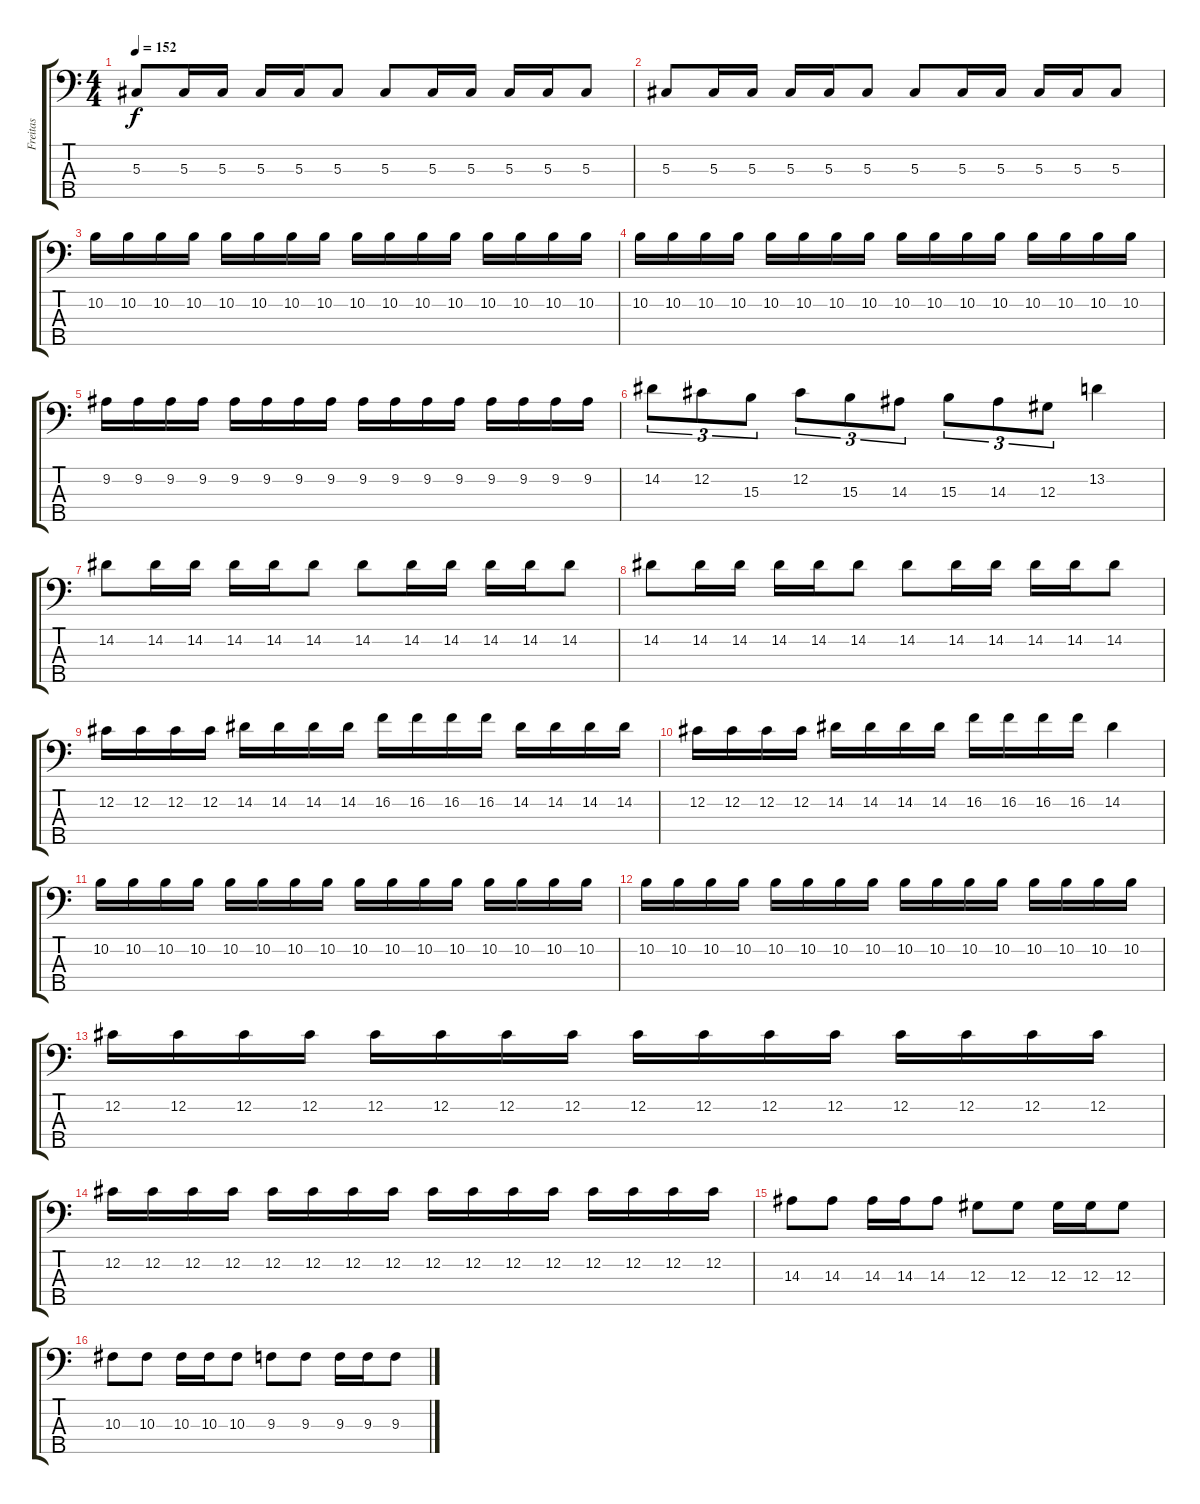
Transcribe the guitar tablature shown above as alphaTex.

\track ("Freitas" "Freitas") {instrument electricbasspick}
\staff {score tabs}
\tuning (Gb2 Db2 Ab1 Eb1 Bb0) {hide}
\ts (4 4)
\tempo 152
\clef f4
\ks c
5.3.8{dy f} 5.3.16 5.3.16 5.3.16 5.3.16 5.3.8 5.3.8 5.3.16 5.3.16 5.3.16 5.3.16 5.3.8 |
5.3.8 5.3.16 5.3.16 5.3.16 5.3.16 5.3.8 5.3.8 5.3.16 5.3.16 5.3.16 5.3.16 5.3.8 |
10.2.16 10.2.16 10.2.16 10.2.16 10.2.16 10.2.16 10.2.16 10.2.16 10.2.16 10.2.16 10.2.16 10.2.16 10.2.16 10.2.16 10.2.16 10.2.16 |
10.2.16 10.2.16 10.2.16 10.2.16 10.2.16 10.2.16 10.2.16 10.2.16 10.2.16 10.2.16 10.2.16 10.2.16 10.2.16 10.2.16 10.2.16 10.2.16 |
9.2.16 9.2.16 9.2.16 9.2.16 9.2.16 9.2.16 9.2.16 9.2.16 9.2.16 9.2.16 9.2.16 9.2.16 9.2.16 9.2.16 9.2.16 9.2.16 |
14.2.8{tu (3 2)} 12.2.8{tu (3 2)} 15.3.8{tu (3 2)} 12.2.8{tu (3 2)} 15.3.8{tu (3 2)} 14.3.8{tu (3 2)} 15.3.8{tu (3 2)} 14.3.8{tu (3 2)} 12.3.8{tu (3 2)} 13.2.4 |
14.2.8 14.2.16 14.2.16 14.2.16 14.2.16 14.2.8 14.2.8 14.2.16 14.2.16 14.2.16 14.2.16 14.2.8 |
14.2.8 14.2.16 14.2.16 14.2.16 14.2.16 14.2.8 14.2.8 14.2.16 14.2.16 14.2.16 14.2.16 14.2.8 |
12.2.16 12.2.16 12.2.16 12.2.16 14.2.16 14.2.16 14.2.16 14.2.16 16.2.16 16.2.16 16.2.16 16.2.16 14.2.16 14.2.16 14.2.16 14.2.16 |
12.2.16 12.2.16 12.2.16 12.2.16 14.2.16 14.2.16 14.2.16 14.2.16 16.2.16 16.2.16 16.2.16 16.2.16 14.2.4 |
10.2.16 10.2.16 10.2.16 10.2.16 10.2.16 10.2.16 10.2.16 10.2.16 10.2.16 10.2.16 10.2.16 10.2.16 10.2.16 10.2.16 10.2.16 10.2.16 |
10.2.16 10.2.16 10.2.16 10.2.16 10.2.16 10.2.16 10.2.16 10.2.16 10.2.16 10.2.16 10.2.16 10.2.16 10.2.16 10.2.16 10.2.16 10.2.16 |
12.2.16 12.2.16 12.2.16 12.2.16 12.2.16 12.2.16 12.2.16 12.2.16 12.2.16 12.2.16 12.2.16 12.2.16 12.2.16 12.2.16 12.2.16 12.2.16 |
12.2.16 12.2.16 12.2.16 12.2.16 12.2.16 12.2.16 12.2.16 12.2.16 12.2.16 12.2.16 12.2.16 12.2.16 12.2.16 12.2.16 12.2.16 12.2.16 |
14.3.8 14.3.8 14.3.16 14.3.16 14.3.8 12.3.8 12.3.8 12.3.16 12.3.16 12.3.8 |
10.3.8 10.3.8 10.3.16 10.3.16 10.3.8 9.3.8 9.3.8 9.3.16 9.3.16 9.3.8
